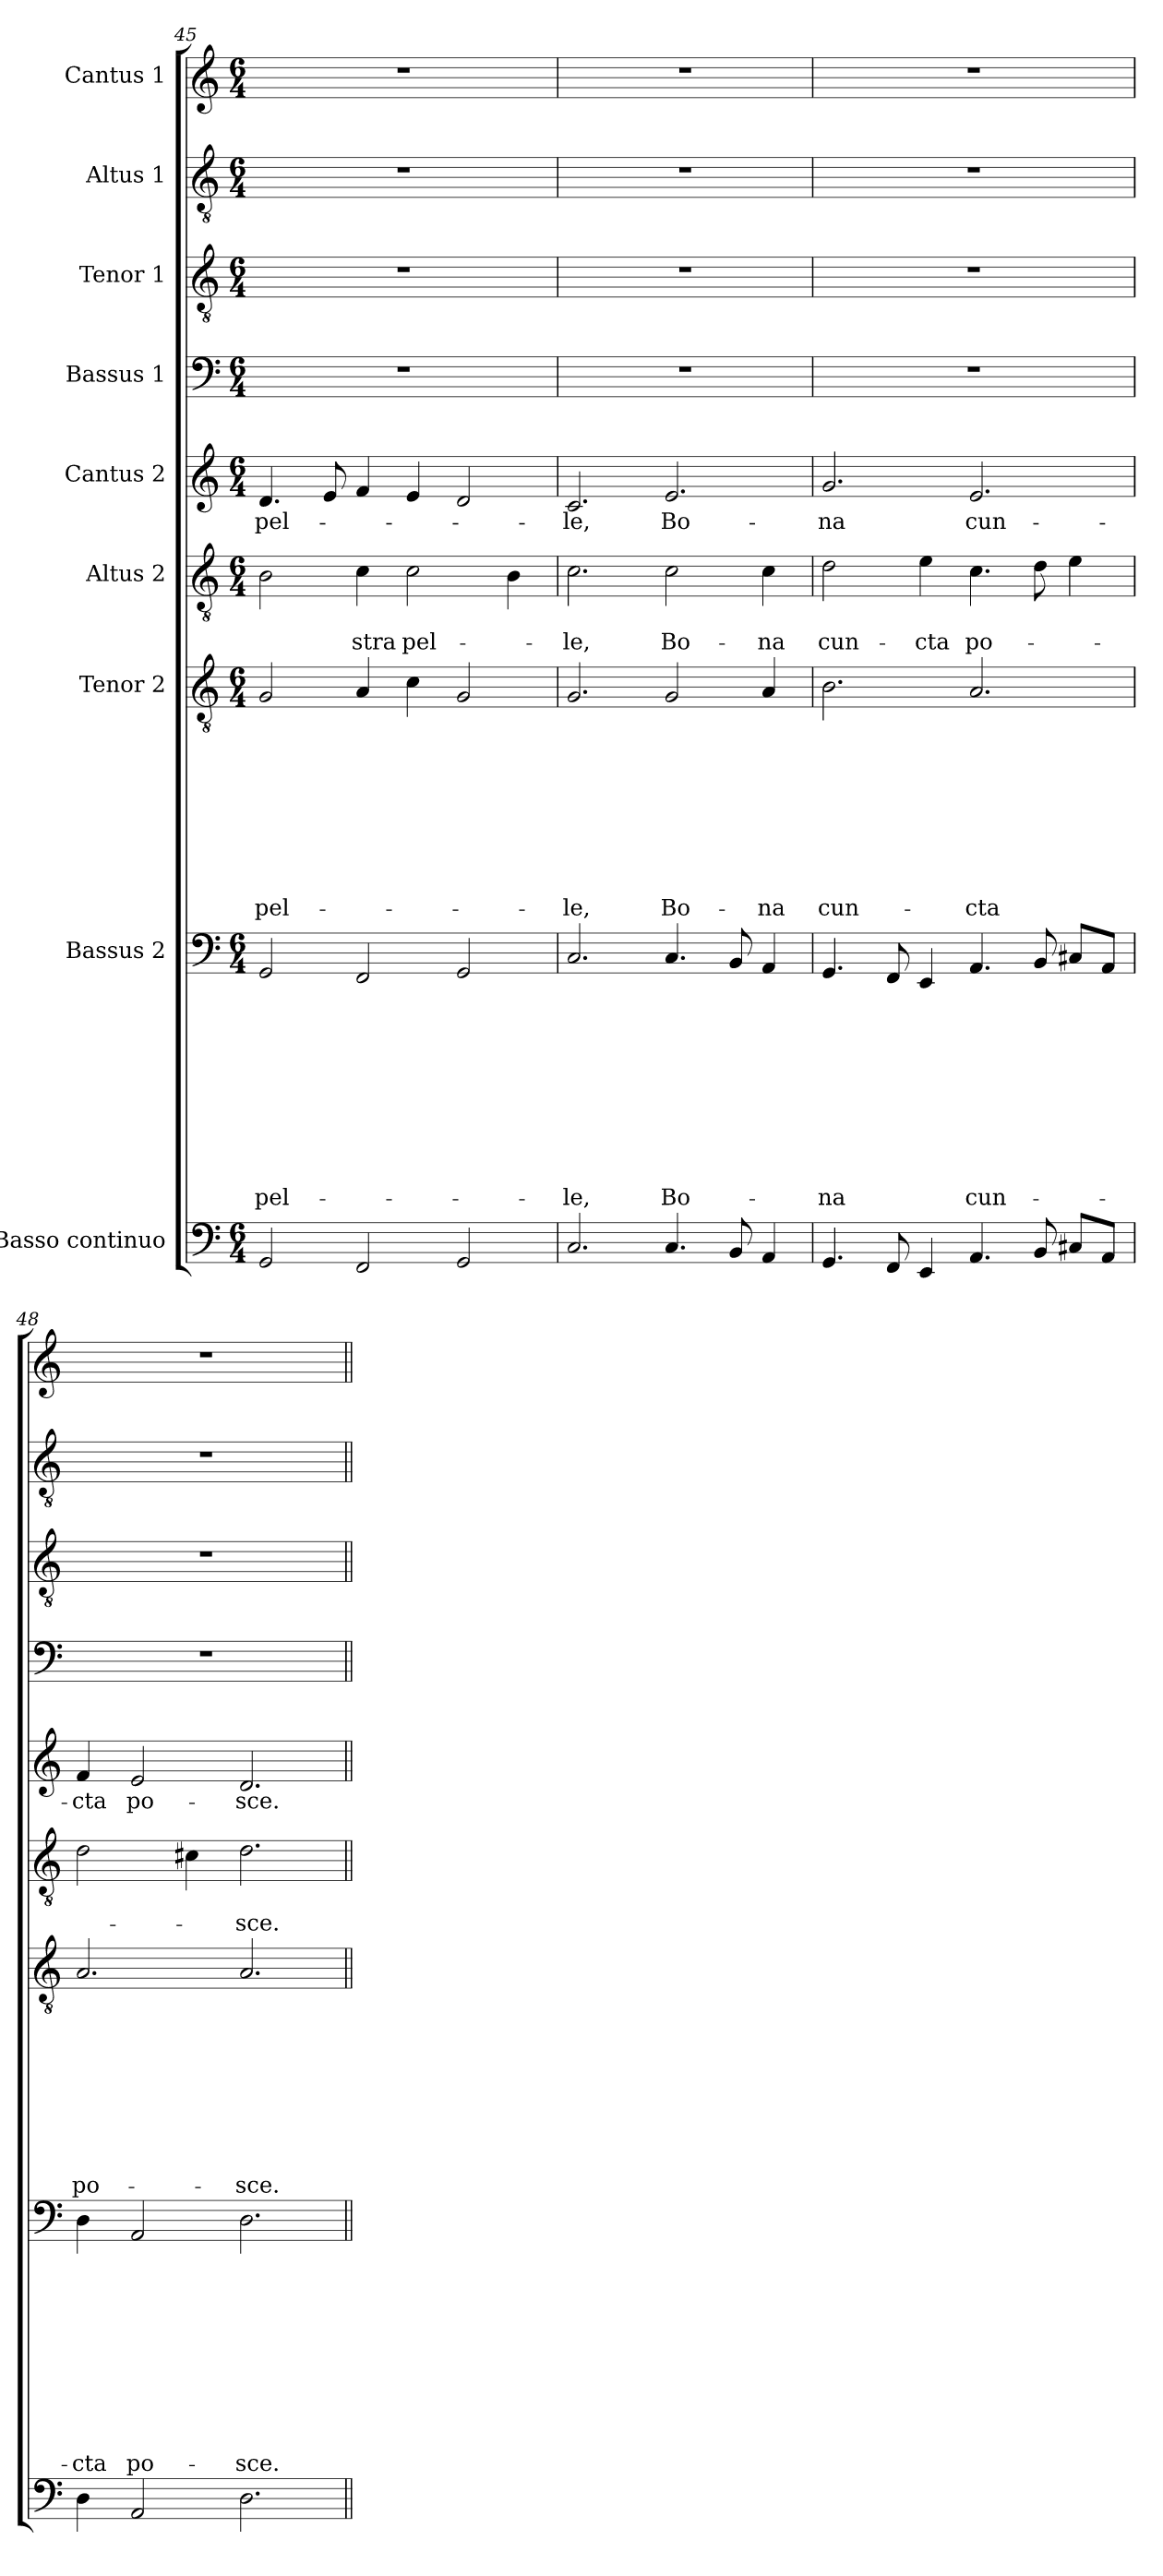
**kern	**kern	**text	**text	**text	**text	**text	**text	**text	**text	**text	**text	**kern	**text	**text	**text	**text	**text	**text	**text	**text	**text	**kern	**text	**text	**kern	**text	**kern	**kern	**kern	**kern
*part9	*part8	*part8	*part8	*part8	*part8	*part8	*part8	*part8	*part8	*part8	*part8	*part7	*part7	*part7	*part7	*part7	*part7	*part7	*part7	*part7	*part7	*part6	*part6	*part6	*part5	*part5	*part4	*part3	*part2	*part1
*staff9	*staff8	*staff8	*staff8	*staff8	*staff8	*staff8	*staff8	*staff8	*staff8	*staff8	*staff8	*staff7	*staff7	*staff7	*staff7	*staff7	*staff7	*staff7	*staff7	*staff7	*staff7	*staff6	*staff6	*staff6	*staff5	*staff5	*staff4	*staff3	*staff2	*staff1
*I"Basso continuo	*I"Bassus 2	*	*	*	*	*	*	*	*	*	*	*I"Tenor 2	*	*	*	*	*	*	*	*	*	*I"Altus 2	*	*	*I"Cantus 2	*	*I"Bassus 1	*I"Tenor 1	*I"Altus 1	*I"Cantus 1
*clefF4	*clefF4	*	*	*	*	*	*	*	*	*	*	*clefGv2	*	*	*	*	*	*	*	*	*	*clefGv2	*	*	*clefG2	*	*clefF4	*clefGv2	*clefGv2	*clefG2
*k[]	*k[]	*	*	*	*	*	*	*	*	*	*	*k[]	*	*	*	*	*	*	*	*	*	*k[]	*	*	*k[]	*	*k[]	*k[]	*k[]	*k[]
*C:	*C:	*	*	*	*	*	*	*	*	*	*	*C:	*	*	*	*	*	*	*	*	*	*C:	*	*	*C:	*	*C:	*C:	*C:	*C:
*M6/4	*M6/4	*	*	*	*	*	*	*	*	*	*	*M6/4	*	*	*	*	*	*	*	*	*	*M6/4	*	*	*M6/4	*	*M6/4	*M6/4	*M6/4	*M6/4
=45	=45	=45	=45	=45	=45	=45	=45	=45	=45	=45	=45	=45	=45	=45	=45	=45	=45	=45	=45	=45	=45	=45	=45	=45	=45	=45	=45	=45	=45	=45
!	!	!	!	!	!	!	!	!	!	!	!LO:LY:b	!	!	!	!	!	!	!	!	!	!LO:LY:b	!	!	!	!	!LO:LY:b	!	!	!	!
2GG/	2GG/	.	.	.	.	.	.	.	.	.	pel-	2G/	.	.	.	.	.	.	.	.	pel-	2B\	.	.	4.d/	pel-	1.r	1.r	1.r	1.r
.	.	.	.	.	.	.	.	.	.	.	.	.	.	.	.	.	.	.	.	.	.	.	.	.	8e/	.	.	.	.	.
!	!	!	!	!	!	!	!	!	!	!	!	!	!	!	!	!	!	!	!	!	!	!	!	!LO:LY:b	!	!	!	!	!	!
2FF/	2FF/	.	.	.	.	.	.	.	.	.	.	4A/	.	.	.	.	.	.	.	.	.	4c\	.	-stra	4f/	.	.	.	.	.
!	!	!	!	!	!	!	!	!	!	!	!	!	!	!	!	!	!	!	!	!	!	!	!	!LO:LY:b	!	!	!	!	!	!
.	.	.	.	.	.	.	.	.	.	.	.	4c\	.	.	.	.	.	.	.	.	.	2c\	.	pel-	4e/	.	.	.	.	.
2GG/	2GG/	.	.	.	.	.	.	.	.	.	.	2G/	.	.	.	.	.	.	.	.	.	.	.	.	2d/	.	.	.	.	.
.	.	.	.	.	.	.	.	.	.	.	.	.	.	.	.	.	.	.	.	.	.	4B\	.	.	.	.	.	.	.	.
!!LO:LB:g=z
=46	=46	=46	=46	=46	=46	=46	=46	=46	=46	=46	=46	=46	=46	=46	=46	=46	=46	=46	=46	=46	=46	=46	=46	=46	=46	=46	=46	=46	=46	=46
!	!	!	!	!	!	!	!	!	!	!	!LO:LY:b	!	!	!	!	!	!	!	!	!	!LO:LY:b	!	!	!LO:LY:b	!	!LO:LY:b	!	!	!	!
2.C/	2.C/	.	.	.	.	.	.	.	.	.	-le,	2.G/	.	.	.	.	.	.	.	.	-le,	2.c\	.	-le,	2.c/	-le,	1.r	1.r	1.r	1.r
!	!	!	!	!	!	!	!	!	!	!	!LO:LY:b	!	!	!	!	!	!	!	!	!	!LO:LY:b	!	!	!LO:LY:b	!	!LO:LY:b	!	!	!	!
4.C/	4.C/	.	.	.	.	.	.	.	.	.	Bo-	2G/	.	.	.	.	.	.	.	.	Bo-	2c\	.	Bo-	2.e/	Bo-	.	.	.	.
8BB/	8BB/	.	.	.	.	.	.	.	.	.	.	.	.	.	.	.	.	.	.	.	.	.	.	.	.	.	.	.	.	.
!	!	!	!	!	!	!	!	!	!	!	!	!	!	!	!	!	!	!	!	!	!LO:LY:b	!	!	!LO:LY:b	!	!	!	!	!	!
4AA/	4AA/	.	.	.	.	.	.	.	.	.	.	4A/	.	.	.	.	.	.	.	.	-na	4c\	.	-na	.	.	.	.	.	.
=47	=47	=47	=47	=47	=47	=47	=47	=47	=47	=47	=47	=47	=47	=47	=47	=47	=47	=47	=47	=47	=47	=47	=47	=47	=47	=47	=47	=47	=47	=47
!	!	!	!	!	!	!	!	!	!	!	!LO:LY:b	!	!	!	!	!	!	!	!	!	!LO:LY:b	!	!	!LO:LY:b	!	!LO:LY:b	!	!	!	!
4.GG/	4.GG/	.	.	.	.	.	.	.	.	.	-na	2.B\	.	.	.	.	.	.	.	.	cun-	2d\	.	cun-	2.g/	-na	1.r	1.r	1.r	1.r
8FF/	8FF/	.	.	.	.	.	.	.	.	.	.	.	.	.	.	.	.	.	.	.	.	.	.	.	.	.	.	.	.	.
!	!	!	!	!	!	!	!	!	!	!	!	!	!	!	!	!	!	!	!	!	!	!	!	!LO:LY:b	!	!	!	!	!	!
4EE/	4EE/	.	.	.	.	.	.	.	.	.	.	.	.	.	.	.	.	.	.	.	.	4e\	.	-cta	.	.	.	.	.	.
!	!	!	!	!	!	!	!	!	!	!	!LO:LY:b	!	!	!	!	!	!	!	!	!	!LO:LY:b	!	!	!LO:LY:b	!	!LO:LY:b	!	!	!	!
4.AA/	4.AA/	.	.	.	.	.	.	.	.	.	cun-	2.A/	.	.	.	.	.	.	.	.	-cta	4.c\	.	po-	2.e/	cun-	.	.	.	.
8BB/	8BB/	.	.	.	.	.	.	.	.	.	.	.	.	.	.	.	.	.	.	.	.	8d\	.	.	.	.	.	.	.	.
8C#X/L	8C#X/L	.	.	.	.	.	.	.	.	.	.	.	.	.	.	.	.	.	.	.	.	4e\	.	.	.	.	.	.	.	.
8AA/J	8AA/J	.	.	.	.	.	.	.	.	.	.	.	.	.	.	.	.	.	.	.	.	.	.	.	.	.	.	.	.	.
=48	=48	=48	=48	=48	=48	=48	=48	=48	=48	=48	=48	=48	=48	=48	=48	=48	=48	=48	=48	=48	=48	=48	=48	=48	=48	=48	=48	=48	=48	=48
!	!	!	!	!	!	!	!	!	!	!	!LO:LY:b	!	!	!	!	!	!	!	!	!	!LO:LY:b	!	!	!	!	!LO:LY:b	!	!	!	!
4D\	4D\	.	.	.	.	.	.	.	.	.	-cta	2.A/	.	.	.	.	.	.	.	.	po-	2d\	.	.	4f/	-cta	1.r	1.r	1.r	1.r
!	!	!	!	!	!	!	!	!	!	!	!LO:LY:b	!	!	!	!	!	!	!	!	!	!	!	!	!	!	!LO:LY:b	!	!	!	!
2AA/	2AA/	.	.	.	.	.	.	.	.	.	po-	.	.	.	.	.	.	.	.	.	.	.	.	.	2e/	po-	.	.	.	.
.	.	.	.	.	.	.	.	.	.	.	.	.	.	.	.	.	.	.	.	.	.	4c#X\	.	.	.	.	.	.	.	.
!	!	!	!	!	!	!	!	!	!	!	!LO:LY:b	!	!	!	!	!	!	!	!	!	!LO:LY:b	!	!	!LO:LY:b	!	!LO:LY:b	!	!	!	!
2.D\	2.D\	.	.	.	.	.	.	.	.	.	-sce.	2.A/	.	.	.	.	.	.	.	.	-sce.	2.d\	.	-sce.	2.d/	-sce.	.	.	.	.
=||	=||	=||	=||	=||	=||	=||	=||	=||	=||	=||	=||	=||	=||	=||	=||	=||	=||	=||	=||	=||	=||	=||	=||	=||	=||	=||	=||	=||	=||	=||
*-	*-	*-	*-	*-	*-	*-	*-	*-	*-	*-	*-	*-	*-	*-	*-	*-	*-	*-	*-	*-	*-	*-	*-	*-	*-	*-	*-	*-	*-	*-
